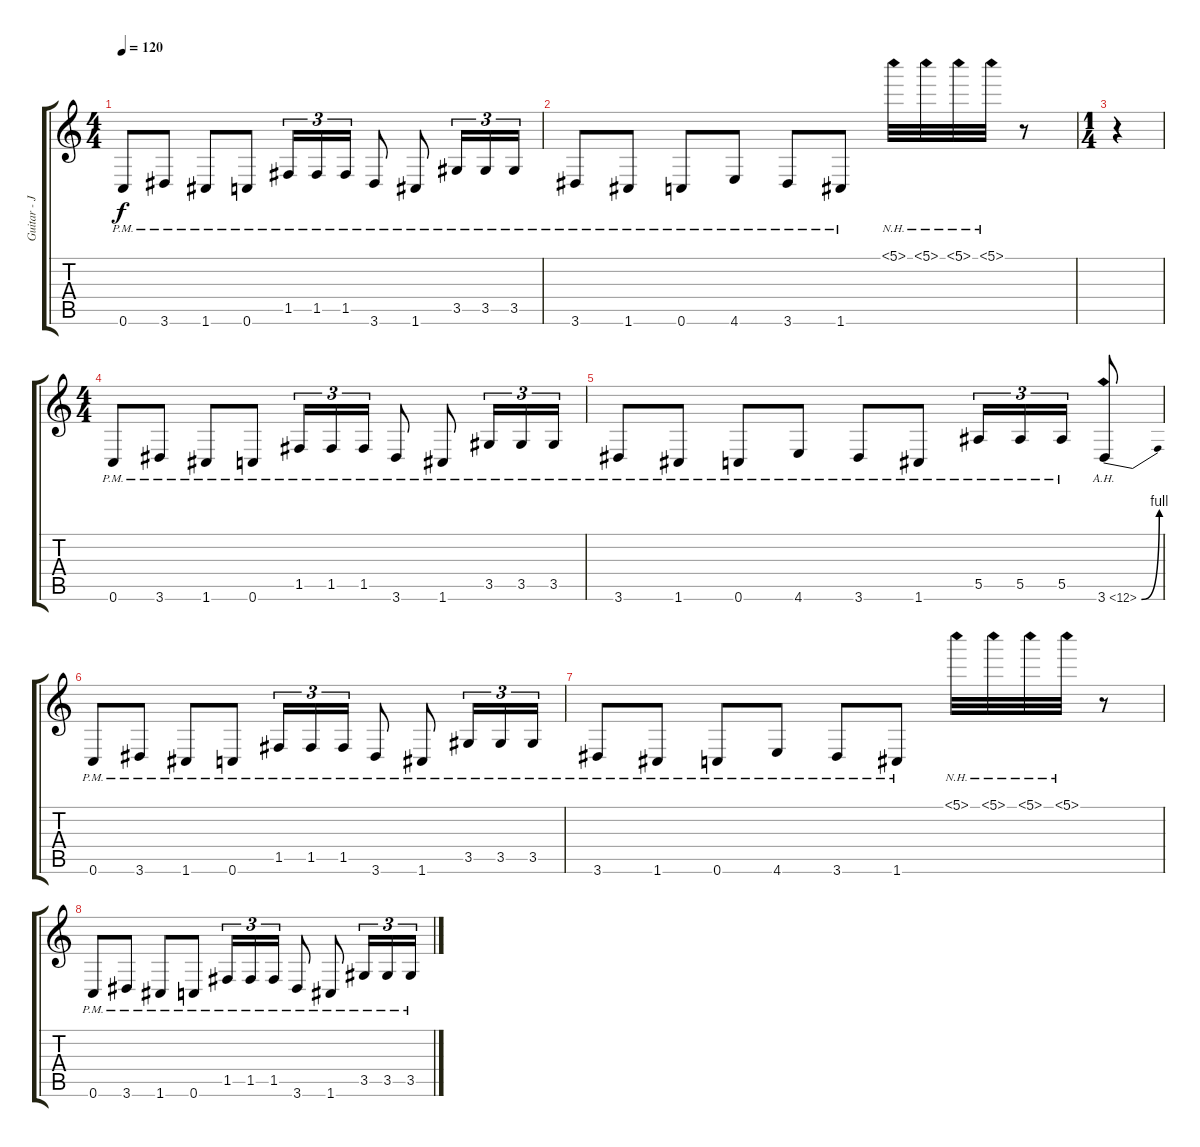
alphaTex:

\track ("Guitar - Josh Hemandez" "Guitar - J") {instrument distortionguitar}
\staff {score tabs}
\tuning (C4 G3 Eb3 Bb2 F2 C2) {hide}
\ts (4 4)
\tempo 120
\clef g2
\ks c
0.6{pm}.8{dy f} 3.6{pm}.8 1.6{pm}.8 0.6{pm}.8 1.5{pm}.16{tu (3 2)} 1.5{pm}.16{tu (3 2)} 1.5{pm}.16{tu (3 2)} 3.6{pm}.8 1.6{pm}.8 3.5{pm}.16{tu (3 2)} 3.5{pm}.16{tu (3 2)} 3.5{pm}.16{tu (3 2)} |
3.6{pm}.8 1.6{pm}.8 0.6{pm}.8 4.6{pm}.8 3.6{pm}.8 1.6{pm}.8 5.1{nh}.32 5.1{nh}.32 5.1{nh}.32 5.1{nh}.32 r.8 |
\ts (1 4)
r.4 |
\ts (4 4)
0.6{pm}.8{balance 8} 3.6{pm}.8 1.6{pm}.8 0.6{pm}.8 1.5{pm}.16{tu (3 2)} 1.5{pm}.16{tu (3 2)} 1.5{pm}.16{tu (3 2)} 3.6{pm}.8 1.6{pm}.8 3.5{pm}.16{tu (3 2)} 3.5{pm}.16{tu (3 2)} 3.5{pm}.16{tu (3 2)} |
3.6{pm}.8 1.6{pm}.8 0.6{pm}.8 4.6{pm}.8 3.6{pm}.8 1.6{pm}.8 5.5{pm}.16{tu (3 2)} 5.5{pm}.16{tu (3 2)} 5.5{pm}.16{tu (3 2)} 3.6{be (bend 0 0 60 4) ah 9}.8 |
0.6{pm}.8 3.6{pm}.8 1.6{pm}.8 0.6{pm}.8 1.5{pm}.16{tu (3 2)} 1.5{pm}.16{tu (3 2)} 1.5{pm}.16{tu (3 2)} 3.6{pm}.8 1.6{pm}.8 3.5{pm}.16{tu (3 2)} 3.5{pm}.16{tu (3 2)} 3.5{pm}.16{tu (3 2)} |
3.6{pm}.8 1.6{pm}.8 0.6{pm}.8 4.6{pm}.8 3.6{pm}.8 1.6{pm}.8 5.1{nh}.32 5.1{nh}.32 5.1{nh}.32 5.1{nh}.32 r.8 |
0.6{pm}.8 3.6{pm}.8 1.6{pm}.8 0.6{pm}.8 1.5{pm}.16{tu (3 2)} 1.5{pm}.16{tu (3 2)} 1.5{pm}.16{tu (3 2)} 3.6{pm}.8 1.6{pm}.8 3.5{pm}.16{tu (3 2)} 3.5{pm}.16{tu (3 2)} 3.5{pm}.16{tu (3 2)}
